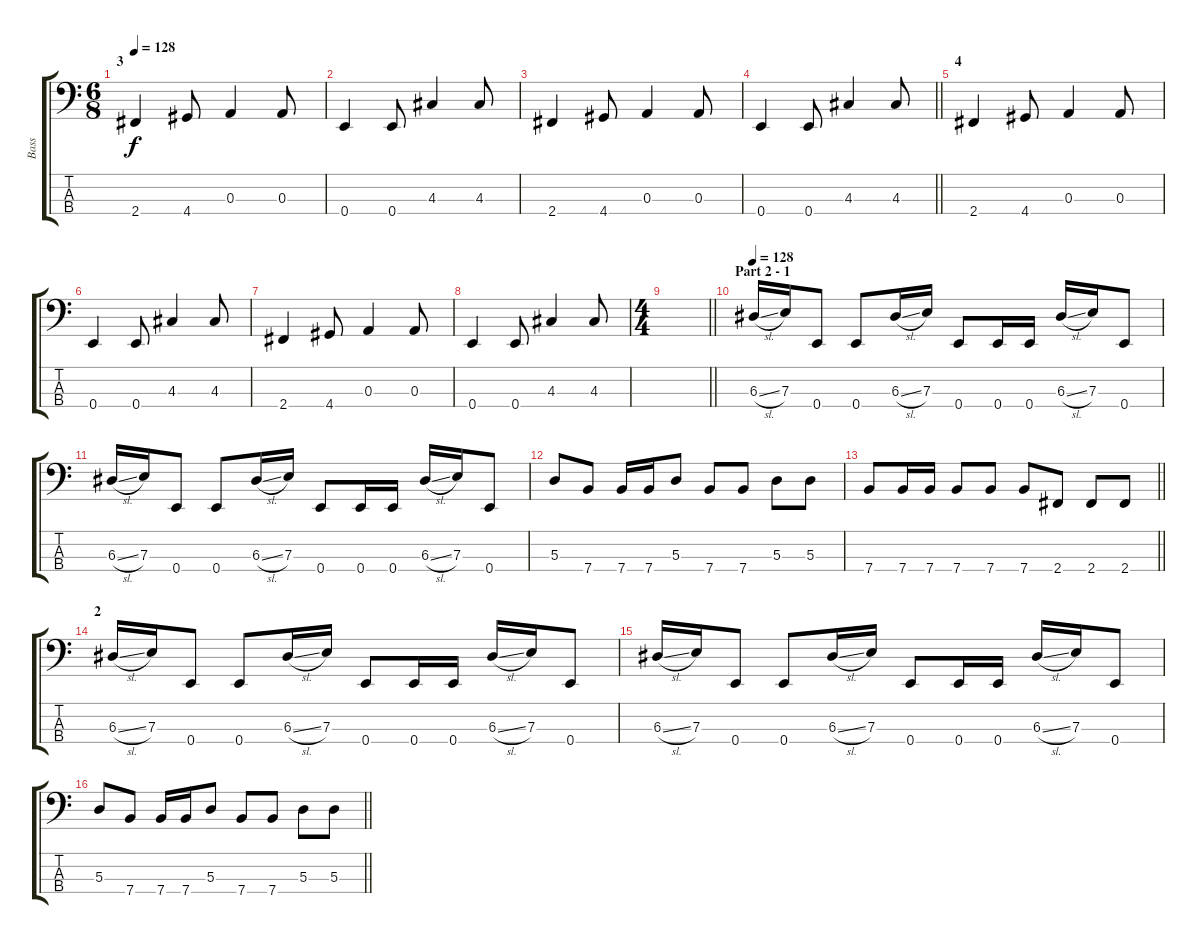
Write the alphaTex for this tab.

\track ("Bass" "Bass") {instrument electricbassfinger}
\staff {score tabs}
\tuning (G2 D2 A1 E1) {hide}
\ts (6 8)
\section ("" "3")
\tempo 128
\clef f4
\ks c
2.4.4{dy f} 4.4.8 0.3.4 0.3.8 |
0.4.4 0.4.8 4.3.4 4.3.8 |
2.4.4 4.4.8 0.3.4 0.3.8 |
\barLineRight lightlight
0.4.4 0.4.8 4.3.4 4.3.8 |
\section ("" "4")
2.4.4 4.4.8 0.3.4 0.3.8 |
0.4.4 0.4.8 4.3.4 4.3.8 |
2.4.4 4.4.8 0.3.4 0.3.8 |
0.4.4 0.4.8 4.3.4 4.3.8 |
\ts (4 4)
\barLineRight lightlight
|
\section ("" "Part 2 - 1")
\tempo 128
6.3{sl}.16 7.3.16 0.4.8 0.4.8 6.3{sl}.16 7.3.16 0.4.8 0.4.16 0.4.16 6.3{sl}.16 7.3.16 0.4.8 |
6.3{sl}.16 7.3.16 0.4.8 0.4.8 6.3{sl}.16 7.3.16 0.4.8 0.4.16 0.4.16 6.3{sl}.16 7.3.16 0.4.8 |
5.3.8 7.4.8 7.4.16 7.4.16 5.3.8 7.4.8 7.4.8 5.3.8 5.3.8 |
\barLineRight lightlight
7.4.8 7.4.16 7.4.16 7.4.8 7.4.8 7.4.8 2.4.8 2.4.8 2.4.8 |
\section ("" "2")
6.3{sl}.16 7.3.16 0.4.8 0.4.8 6.3{sl}.16 7.3.16 0.4.8 0.4.16 0.4.16 6.3{sl}.16 7.3.16 0.4.8 |
6.3{sl}.16 7.3.16 0.4.8 0.4.8 6.3{sl}.16 7.3.16 0.4.8 0.4.16 0.4.16 6.3{sl}.16 7.3.16 0.4.8 |
\barLineRight lightlight
5.3.8 7.4.8 7.4.16 7.4.16 5.3.8 7.4.8 7.4.8 5.3.8 5.3.8
